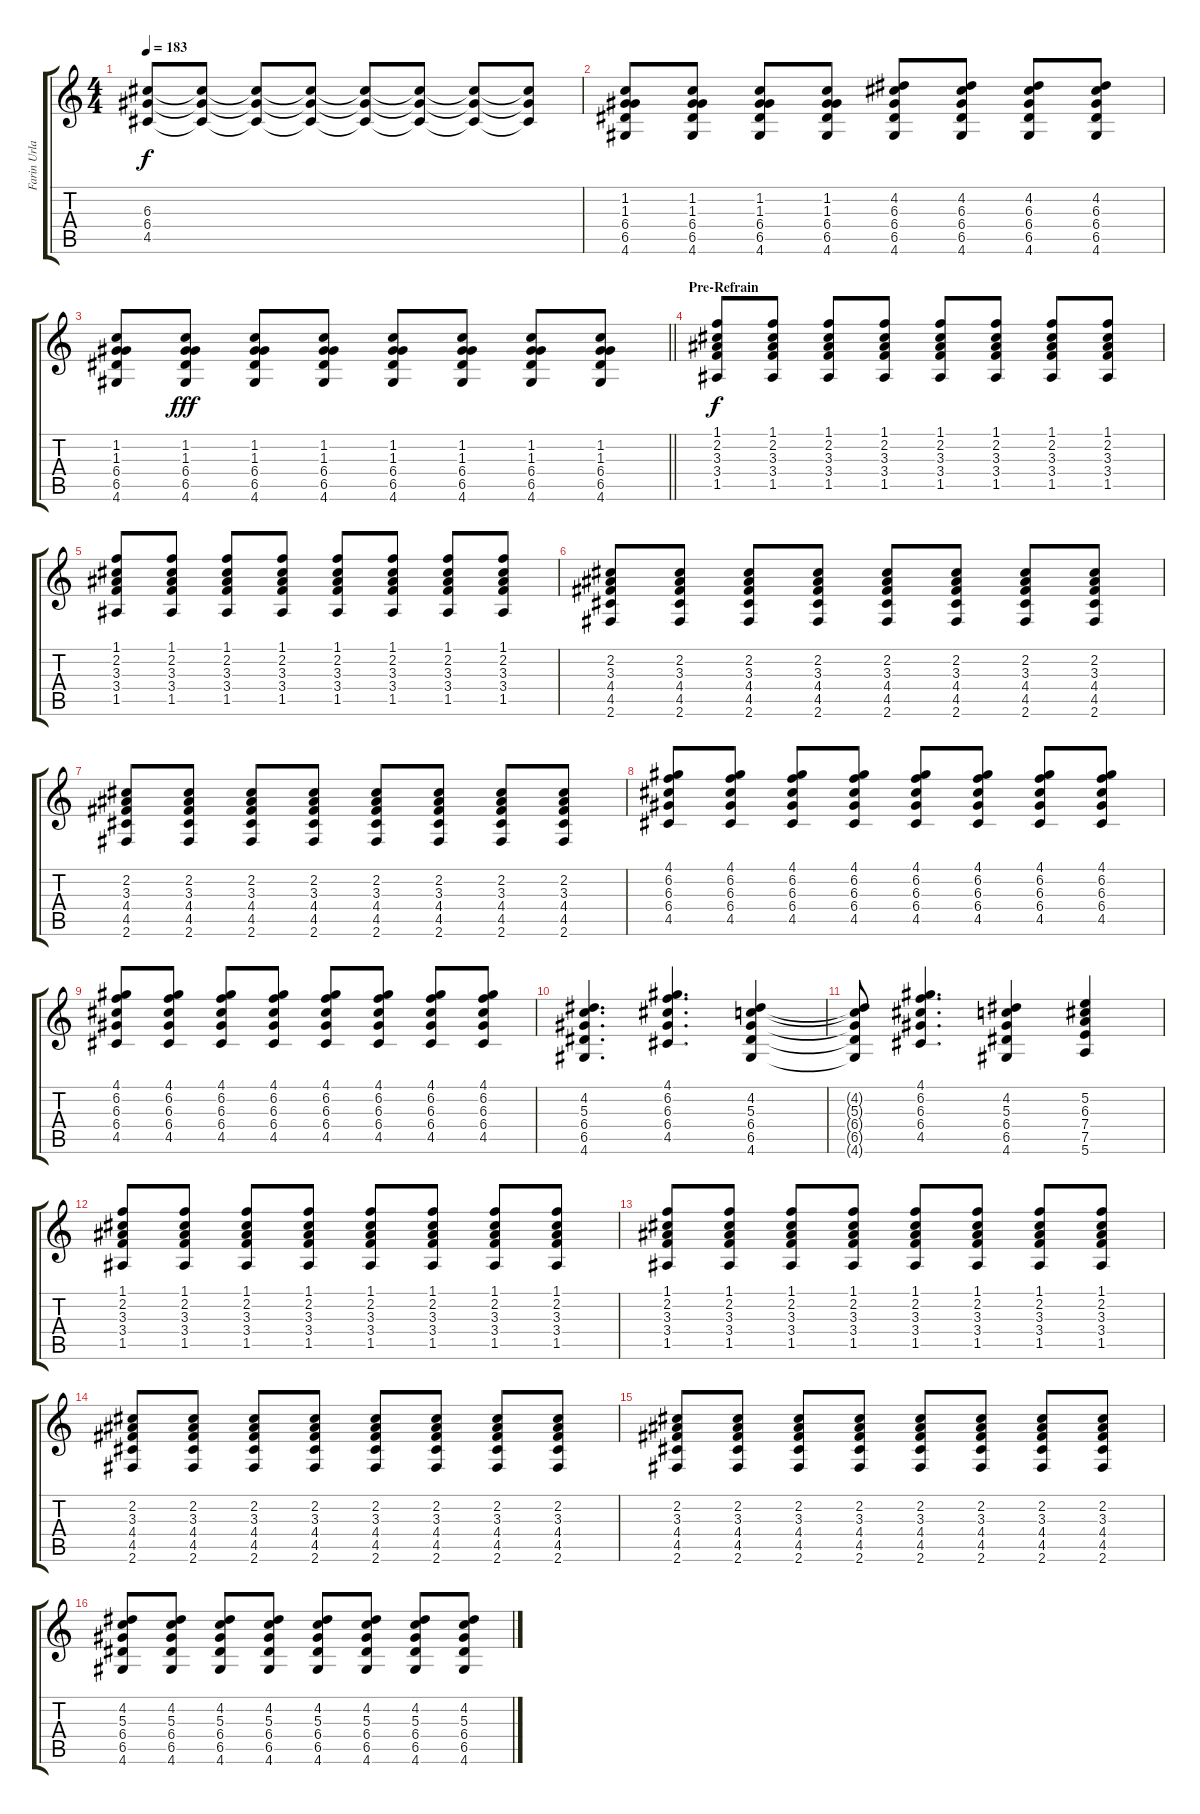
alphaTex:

\track ("Farin Urlaub I" "Farin Urla") {instrument distortionguitar}
\staff {score tabs}
\tuning (E4 B3 G3 D3 A2 E2) {hide}
\ts (4 4)
\tempo 183
\clef g2
\ks c
(6.3{t} 6.4{t} 4.5{t}).8{dy f} (6.3{t} 6.4{t} 4.5{t}).8 (6.3{t} 6.4{t} 4.5{t}).8 (6.3{t} 6.4{t} 4.5{t}).8 (6.3{t} 6.4{t} 4.5{t}).8 (6.3{t} 6.4{t} 4.5{t}).8 (6.3{t} 6.4{t} 4.5{t}).8 (6.3{t} 6.4{t} 4.5{t}).8 |
(1.2 1.3 6.4 6.5 4.6).8 (1.2 1.3 6.4 6.5 4.6).8 (1.2 1.3 6.4 6.5 4.6).8 (1.2 1.3 6.4 6.5 4.6).8 (4.2 6.3 6.4 6.5 4.6).8 (4.2 6.3 6.4 6.5 4.6).8 (4.2 6.3 6.4 6.5 4.6).8 (4.2 6.3 6.4 6.5 4.6).8 |
\barLineRight lightlight
(1.2 1.3 6.4 6.5 4.6).8 (1.2 1.3 6.4 6.5 4.6).8{dy fff} (1.2 1.3 6.4 6.5 4.6).8 (1.2 1.3 6.4 6.5 4.6).8 (1.2 1.3 6.4 6.5 4.6).8 (1.2 1.3 6.4 6.5 4.6).8 (1.2 1.3 6.4 6.5 4.6).8 (1.2 1.3 6.4 6.5 4.6).8 |
\section ("" "Pre-Refrain")
(1.1 2.2 3.3 3.4 1.5).8{dy f} (1.1 2.2 3.3 3.4 1.5).8 (1.1 2.2 3.3 3.4 1.5).8 (1.1 2.2 3.3 3.4 1.5).8 (1.1 2.2 3.3 3.4 1.5).8 (1.1 2.2 3.3 3.4 1.5).8 (1.1 2.2 3.3 3.4 1.5).8 (1.1 2.2 3.3 3.4 1.5).8 |
(1.1 2.2 3.3 3.4 1.5).8 (1.1 2.2 3.3 3.4 1.5).8 (1.1 2.2 3.3 3.4 1.5).8 (1.1 2.2 3.3 3.4 1.5).8 (1.1 2.2 3.3 3.4 1.5).8 (1.1 2.2 3.3 3.4 1.5).8 (1.1 2.2 3.3 3.4 1.5).8 (1.1 2.2 3.3 3.4 1.5).8 |
(2.2 3.3 4.4 4.5 2.6).8 (2.2 3.3 4.4 4.5 2.6).8 (2.2 3.3 4.4 4.5 2.6).8 (2.2 3.3 4.4 4.5 2.6).8 (2.2 3.3 4.4 4.5 2.6).8 (2.2 3.3 4.4 4.5 2.6).8 (2.2 3.3 4.4 4.5 2.6).8 (2.2 3.3 4.4 4.5 2.6).8 |
(2.2 3.3 4.4 4.5 2.6).8 (2.2 3.3 4.4 4.5 2.6).8 (2.2 3.3 4.4 4.5 2.6).8 (2.2 3.3 4.4 4.5 2.6).8 (2.2 3.3 4.4 4.5 2.6).8 (2.2 3.3 4.4 4.5 2.6).8 (2.2 3.3 4.4 4.5 2.6).8 (2.2 3.3 4.4 4.5 2.6).8 |
(4.1 6.2 6.3 6.4 4.5).8 (4.1 6.2 6.3 6.4 4.5).8 (4.1 6.2 6.3 6.4 4.5).8 (4.1 6.2 6.3 6.4 4.5).8 (4.1 6.2 6.3 6.4 4.5).8 (4.1 6.2 6.3 6.4 4.5).8 (4.1 6.2 6.3 6.4 4.5).8 (4.1 6.2 6.3 6.4 4.5).8 |
(4.1 6.2 6.3 6.4 4.5).8 (4.1 6.2 6.3 6.4 4.5).8 (4.1 6.2 6.3 6.4 4.5).8 (4.1 6.2 6.3 6.4 4.5).8 (4.1 6.2 6.3 6.4 4.5).8 (4.1 6.2 6.3 6.4 4.5).8 (4.1 6.2 6.3 6.4 4.5).8 (4.1 6.2 6.3 6.4 4.5).8 |
(4.2 5.3 6.4 6.5 4.6).4{d} (4.1 6.2 6.3 6.4 4.5).4{d} (4.2 5.3 6.4 6.5 4.6).4 |
(4.2{t} 5.3{t} 6.4{t} 6.5{t} 4.6{t}).8 (4.1 6.2 6.3 6.4 4.5).4{d} (4.2 5.3 6.4 6.5 4.6).4 (5.2 6.3 7.4 7.5 5.6).4 |
(1.1 2.2 3.3 3.4 1.5).8 (1.1 2.2 3.3 3.4 1.5).8 (1.1 2.2 3.3 3.4 1.5).8 (1.1 2.2 3.3 3.4 1.5).8 (1.1 2.2 3.3 3.4 1.5).8 (1.1 2.2 3.3 3.4 1.5).8 (1.1 2.2 3.3 3.4 1.5).8 (1.1 2.2 3.3 3.4 1.5).8 |
(1.1 2.2 3.3 3.4 1.5).8 (1.1 2.2 3.3 3.4 1.5).8 (1.1 2.2 3.3 3.4 1.5).8 (1.1 2.2 3.3 3.4 1.5).8 (1.1 2.2 3.3 3.4 1.5).8 (1.1 2.2 3.3 3.4 1.5).8 (1.1 2.2 3.3 3.4 1.5).8 (1.1 2.2 3.3 3.4 1.5).8 |
(2.2 3.3 4.4 4.5 2.6).8 (2.2 3.3 4.4 4.5 2.6).8 (2.2 3.3 4.4 4.5 2.6).8 (2.2 3.3 4.4 4.5 2.6).8 (2.2 3.3 4.4 4.5 2.6).8 (2.2 3.3 4.4 4.5 2.6).8 (2.2 3.3 4.4 4.5 2.6).8 (2.2 3.3 4.4 4.5 2.6).8 |
(2.2 3.3 4.4 4.5 2.6).8 (2.2 3.3 4.4 4.5 2.6).8 (2.2 3.3 4.4 4.5 2.6).8 (2.2 3.3 4.4 4.5 2.6).8 (2.2 3.3 4.4 4.5 2.6).8 (2.2 3.3 4.4 4.5 2.6).8 (2.2 3.3 4.4 4.5 2.6).8 (2.2 3.3 4.4 4.5 2.6).8 |
(4.2 5.3 6.4 6.5 4.6).8 (4.2 5.3 6.4 6.5 4.6).8 (4.2 5.3 6.4 6.5 4.6).8 (4.2 5.3 6.4 6.5 4.6).8 (4.2 5.3 6.4 6.5 4.6).8 (4.2 5.3 6.4 6.5 4.6).8 (4.2 5.3 6.4 6.5 4.6).8 (4.2 5.3 6.4 6.5 4.6).8
